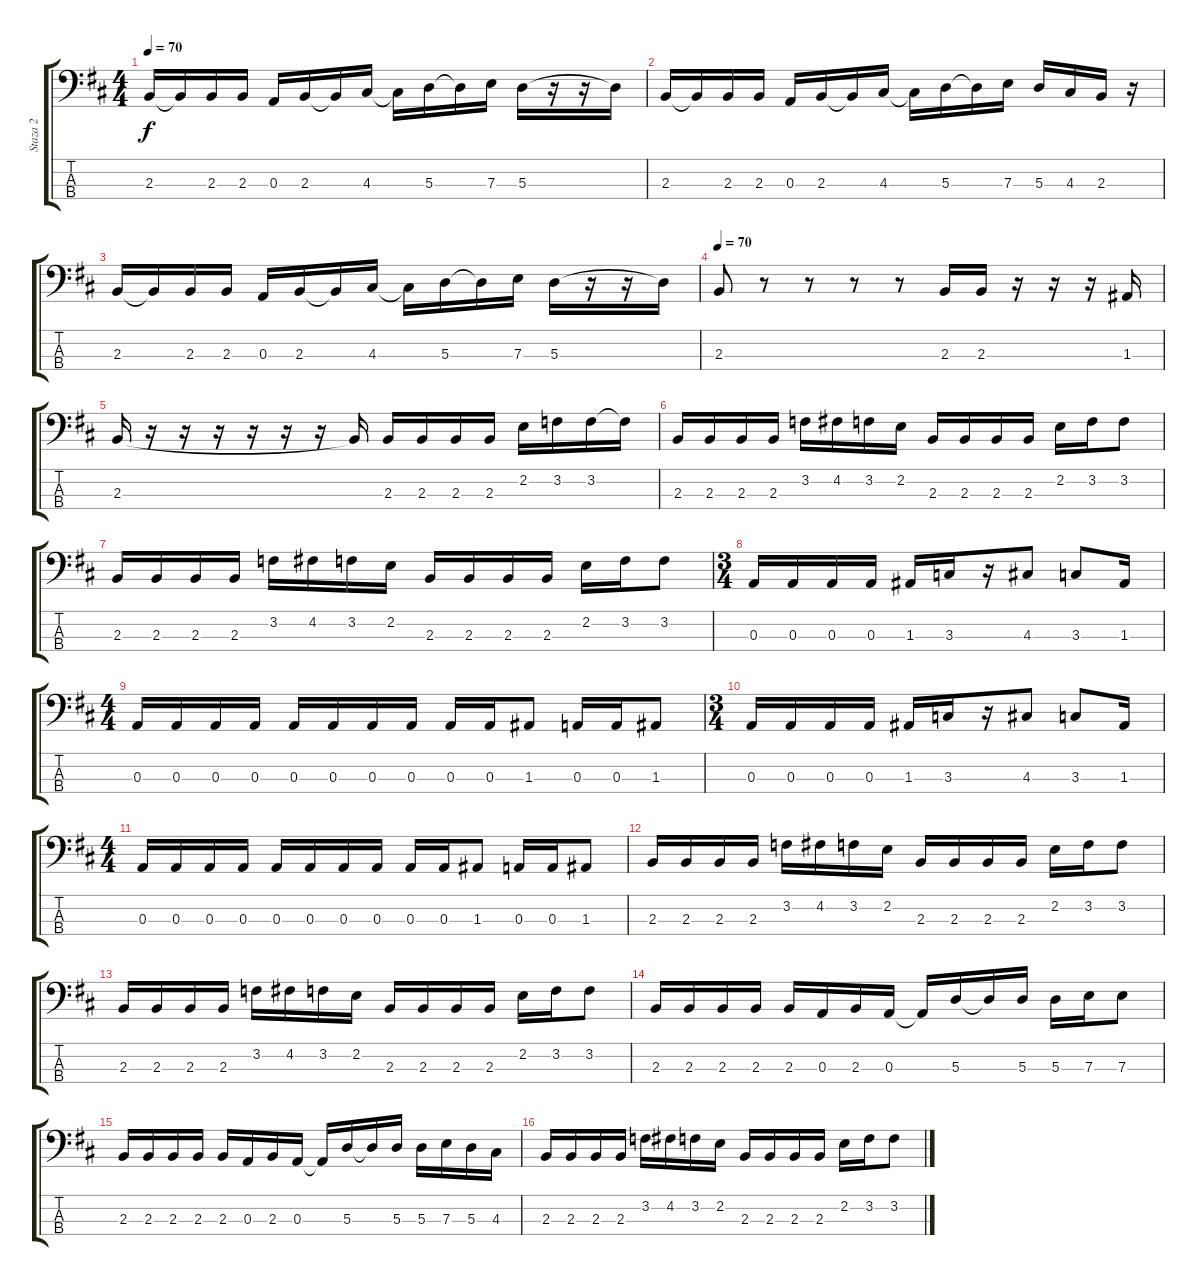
\track ("Staza 2" "Staza 2") {instrument electricbassfinger}
\staff {score tabs}
\tuning (G2 D2 A1 E1) {hide}
\ts (4 4)
\tempo 70
\clef f4
\ks bminor
2.3.16{dy f} 2.3{t}.16 2.3.16 2.3.16 0.3.16 2.3.16 2.3{t}.16 4.3.16 4.3{t}.16 5.3.16 5.3{t}.16 7.3.16 5.3.16 r.16 r.16 5.3{t}.16 |
2.3.16 2.3{t}.16 2.3.16 2.3.16 0.3.16 2.3.16 2.3{t}.16 4.3.16 4.3{t}.16 5.3.16 5.3{t}.16 7.3.16 5.3.16 4.3.16 2.3.16 r.16 |
2.3.16 2.3{t}.16 2.3.16 2.3.16 0.3.16 2.3.16 2.3{t}.16 4.3.16 4.3{t}.16 5.3.16 5.3{t}.16 7.3.16 5.3.16 r.16 r.16 5.3{t}.16 |
\tempo 70
2.3.8 r.8 r.8 r.8 r.8 2.3.16 2.3.16 r.16 r.16 r.16 1.3.16 |
2.3.16 r.16 r.16 r.16 r.16 r.16 r.16 2.3{t}.16 2.3.16 2.3.16 2.3.16 2.3.16 2.2.16 3.2.16 3.2.16 3.2{t}.16 |
2.3.16 2.3.16 2.3.16 2.3.16 3.2.16 4.2.16 3.2.16 2.2.16 2.3.16 2.3.16 2.3.16 2.3.16 2.2.16 3.2.16 3.2.8 |
2.3.16 2.3.16 2.3.16 2.3.16 3.2.16 4.2.16 3.2.16 2.2.16 2.3.16 2.3.16 2.3.16 2.3.16 2.2.16 3.2.16 3.2.8 |
\ts (3 4)
0.3.16 0.3.16 0.3.16 0.3.16 1.3.16 3.3.16 r.16 4.3.8 3.3.8 1.3.16 |
\ts (4 4)
0.3.16 0.3.16 0.3.16 0.3.16 0.3.16 0.3.16 0.3.16 0.3.16 0.3.16 0.3.16 1.3.8 0.3.16 0.3.16 1.3.8 |
\ts (3 4)
0.3.16 0.3.16 0.3.16 0.3.16 1.3.16 3.3.16 r.16 4.3.8 3.3.8 1.3.16 |
\ts (4 4)
0.3.16 0.3.16 0.3.16 0.3.16 0.3.16 0.3.16 0.3.16 0.3.16 0.3.16 0.3.16 1.3.8 0.3.16 0.3.16 1.3.8 |
2.3.16 2.3.16 2.3.16 2.3.16 3.2.16 4.2.16 3.2.16 2.2.16 2.3.16 2.3.16 2.3.16 2.3.16 2.2.16 3.2.16 3.2.8 |
2.3.16 2.3.16 2.3.16 2.3.16 3.2.16 4.2.16 3.2.16 2.2.16 2.3.16 2.3.16 2.3.16 2.3.16 2.2.16 3.2.16 3.2.8 |
2.3.16 2.3.16 2.3.16 2.3.16 2.3.16 0.3.16 2.3.16 0.3.16 0.3{t}.16 5.3.16 5.3{t}.16 5.3.16 5.3.16 7.3.16 7.3.8 |
2.3.16 2.3.16 2.3.16 2.3.16 2.3.16 0.3.16 2.3.16 0.3.16 0.3{t}.16 5.3.16 5.3{t}.16 5.3.16 5.3.16 7.3.16 5.3.16 4.3.16 |
2.3.16 2.3.16 2.3.16 2.3.16 3.2.16 4.2.16 3.2.16 2.2.16 2.3.16 2.3.16 2.3.16 2.3.16 2.2.16 3.2.16 3.2.8
